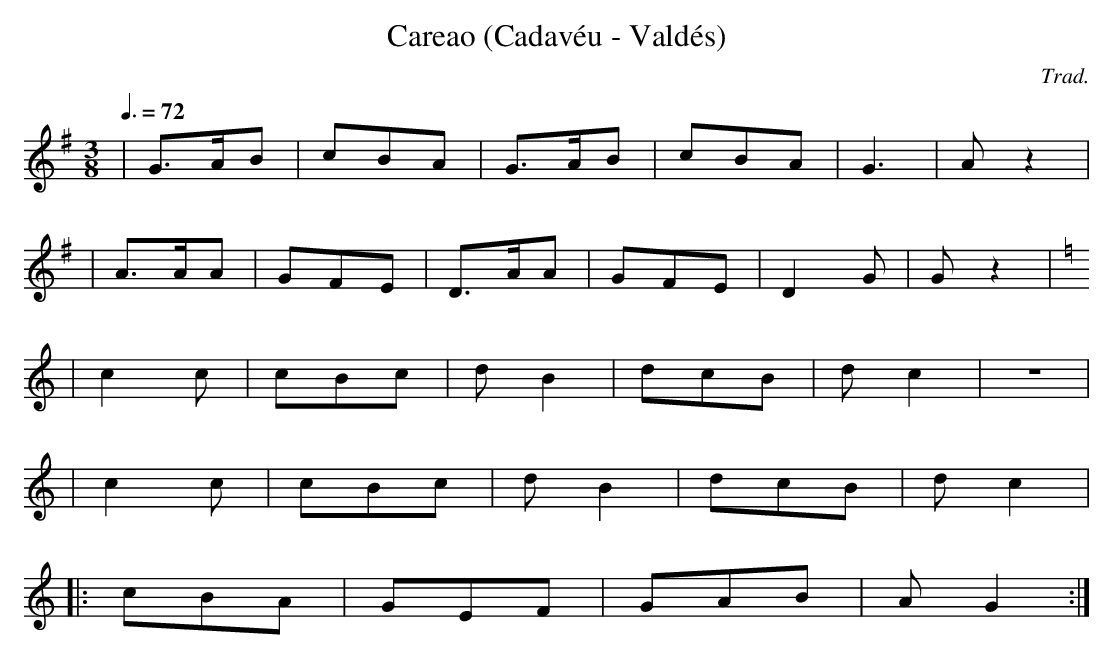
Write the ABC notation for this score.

X:1
T:Careao (Cadavéu - Valdés)
C:Trad.
M:3/8
L:1/8
Q:3/8=72
K:G
|G3/2A/B|cBA|G3/2A/B|cBA|G3|A z2|
|A3/2A/A|GFE|D3/2A/A|GFE|D2G|G z2|
K:C
|c2 c|cBc|d B2|dcB|d c2|z3|
|c2 c|cBc|d B2|dcB|d c2|
|: cBA|GEF|GAB|A G2 :|
